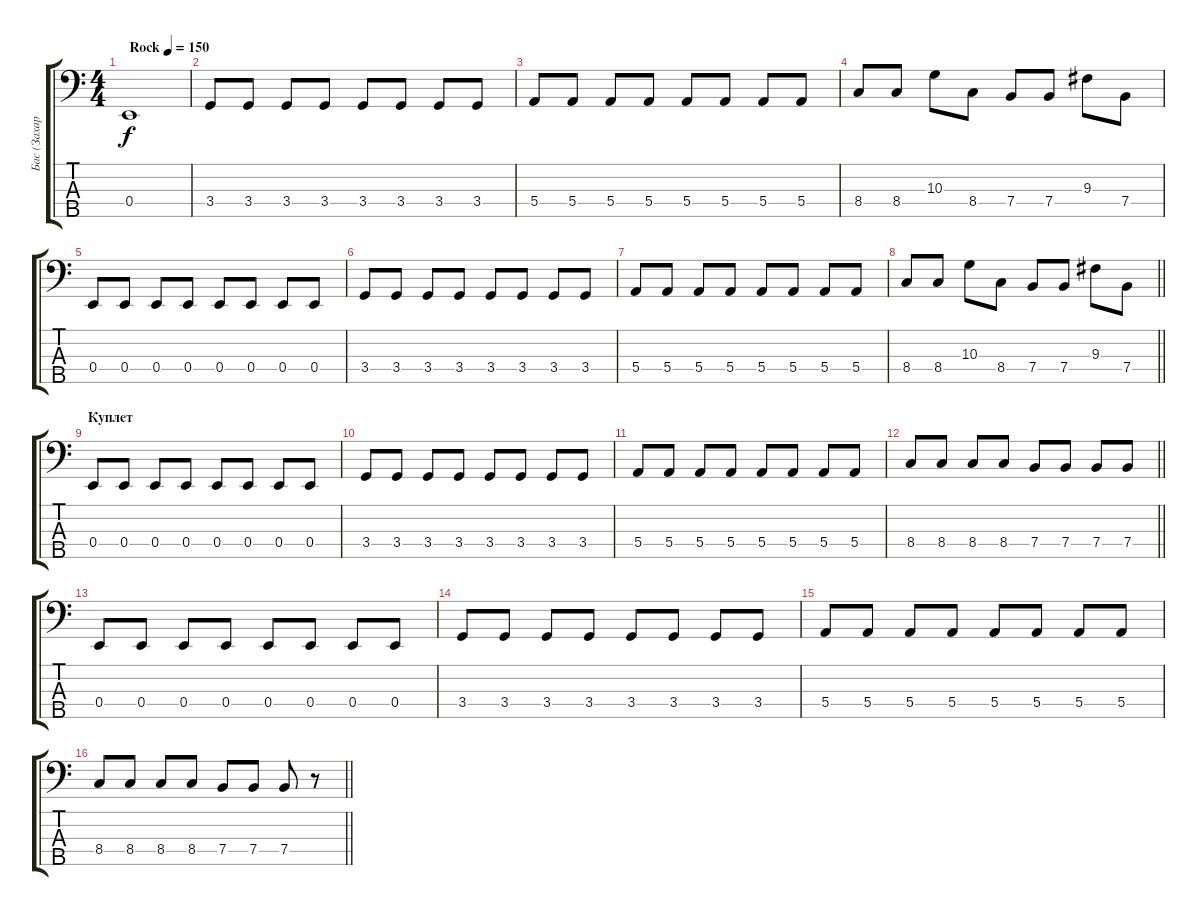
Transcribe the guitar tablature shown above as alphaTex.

\track ("Бас (Захар)" "Бас (Захар") {instrument electricbassfinger}
\staff {score tabs}
\tuning (G2 D2 A1 E1 B0) {hide}
\ts (4 4)
\tempo (150 "Rock")
\clef f4
\ks c
0.4.1{dy f instrument electricbassfinger} |
3.4.8 3.4.8 3.4.8 3.4.8 3.4.8 3.4.8 3.4.8 3.4.8 |
5.4.8 5.4.8 5.4.8 5.4.8 5.4.8 5.4.8 5.4.8 5.4.8 |
8.4.8 8.4.8 10.3.8 8.4.8 7.4.8 7.4.8 9.3.8 7.4.8 |
0.4.8 0.4.8 0.4.8 0.4.8 0.4.8 0.4.8 0.4.8 0.4.8 |
3.4.8 3.4.8 3.4.8 3.4.8 3.4.8 3.4.8 3.4.8 3.4.8 |
5.4.8 5.4.8 5.4.8 5.4.8 5.4.8 5.4.8 5.4.8 5.4.8 |
\barLineRight lightlight
8.4.8 8.4.8 10.3.8 8.4.8 7.4.8 7.4.8 9.3.8 7.4.8 |
\section ("" "Куплет")
0.4.8 0.4.8 0.4.8 0.4.8 0.4.8 0.4.8 0.4.8 0.4.8 |
3.4.8 3.4.8 3.4.8 3.4.8 3.4.8 3.4.8 3.4.8 3.4.8 |
5.4.8 5.4.8 5.4.8 5.4.8 5.4.8 5.4.8 5.4.8 5.4.8 |
\barLineRight lightlight
8.4.8 8.4.8 8.4.8 8.4.8 7.4.8 7.4.8 7.4.8 7.4.8 |
0.4.8 0.4.8 0.4.8 0.4.8 0.4.8 0.4.8 0.4.8 0.4.8 |
3.4.8 3.4.8 3.4.8 3.4.8 3.4.8 3.4.8 3.4.8 3.4.8 |
5.4.8 5.4.8 5.4.8 5.4.8 5.4.8 5.4.8 5.4.8 5.4.8 |
\barLineRight lightlight
8.4.8 8.4.8 8.4.8 8.4.8 7.4.8 7.4.8 7.4.8 r.8
